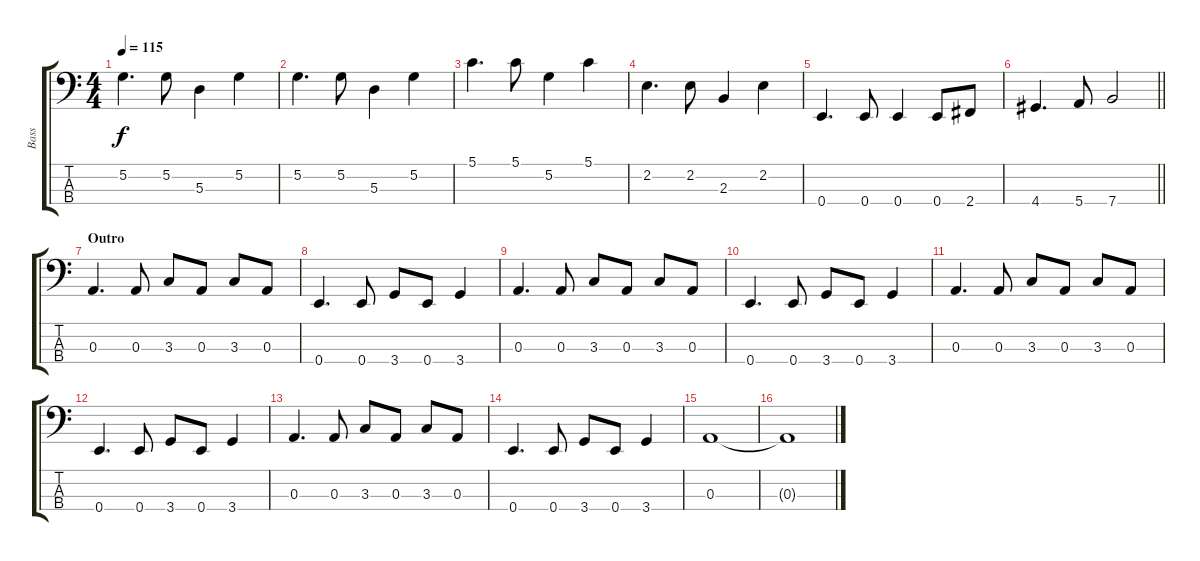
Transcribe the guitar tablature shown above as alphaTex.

\track ("Bass" "Bass") {instrument electricbassfinger}
\staff {score tabs}
\tuning (G2 D2 A1 E1) {hide}
\ts (4 4)
\tempo 115
\clef f4
\ks c
5.2.4{d dy f} 5.2.8 5.3.4 5.2.4 |
5.2.4{d} 5.2.8 5.3.4 5.2.4 |
5.1.4{d} 5.1.8 5.2.4 5.1.4 |
2.2.4{d} 2.2.8 2.3.4 2.2.4 |
0.4.4{d} 0.4.8 0.4.4 0.4.8 2.4.8 |
\barLineRight lightlight
4.4.4{d} 5.4.8 7.4.2 |
\section ("" "Outro")
0.3.4{d} 0.3.8 3.3.8 0.3.8 3.3.8 0.3.8 |
0.4.4{d} 0.4.8 3.4.8 0.4.8 3.4.4 |
0.3.4{d} 0.3.8 3.3.8 0.3.8 3.3.8 0.3.8 |
0.4.4{d} 0.4.8 3.4.8 0.4.8 3.4.4 |
0.3.4{d} 0.3.8 3.3.8 0.3.8 3.3.8 0.3.8 |
0.4.4{d} 0.4.8 3.4.8 0.4.8 3.4.4 |
0.3.4{d} 0.3.8 3.3.8 0.3.8 3.3.8 0.3.8 |
0.4.4{d} 0.4.8 3.4.8 0.4.8 3.4.4 |
0.3.1 |
0.3{t}.1
